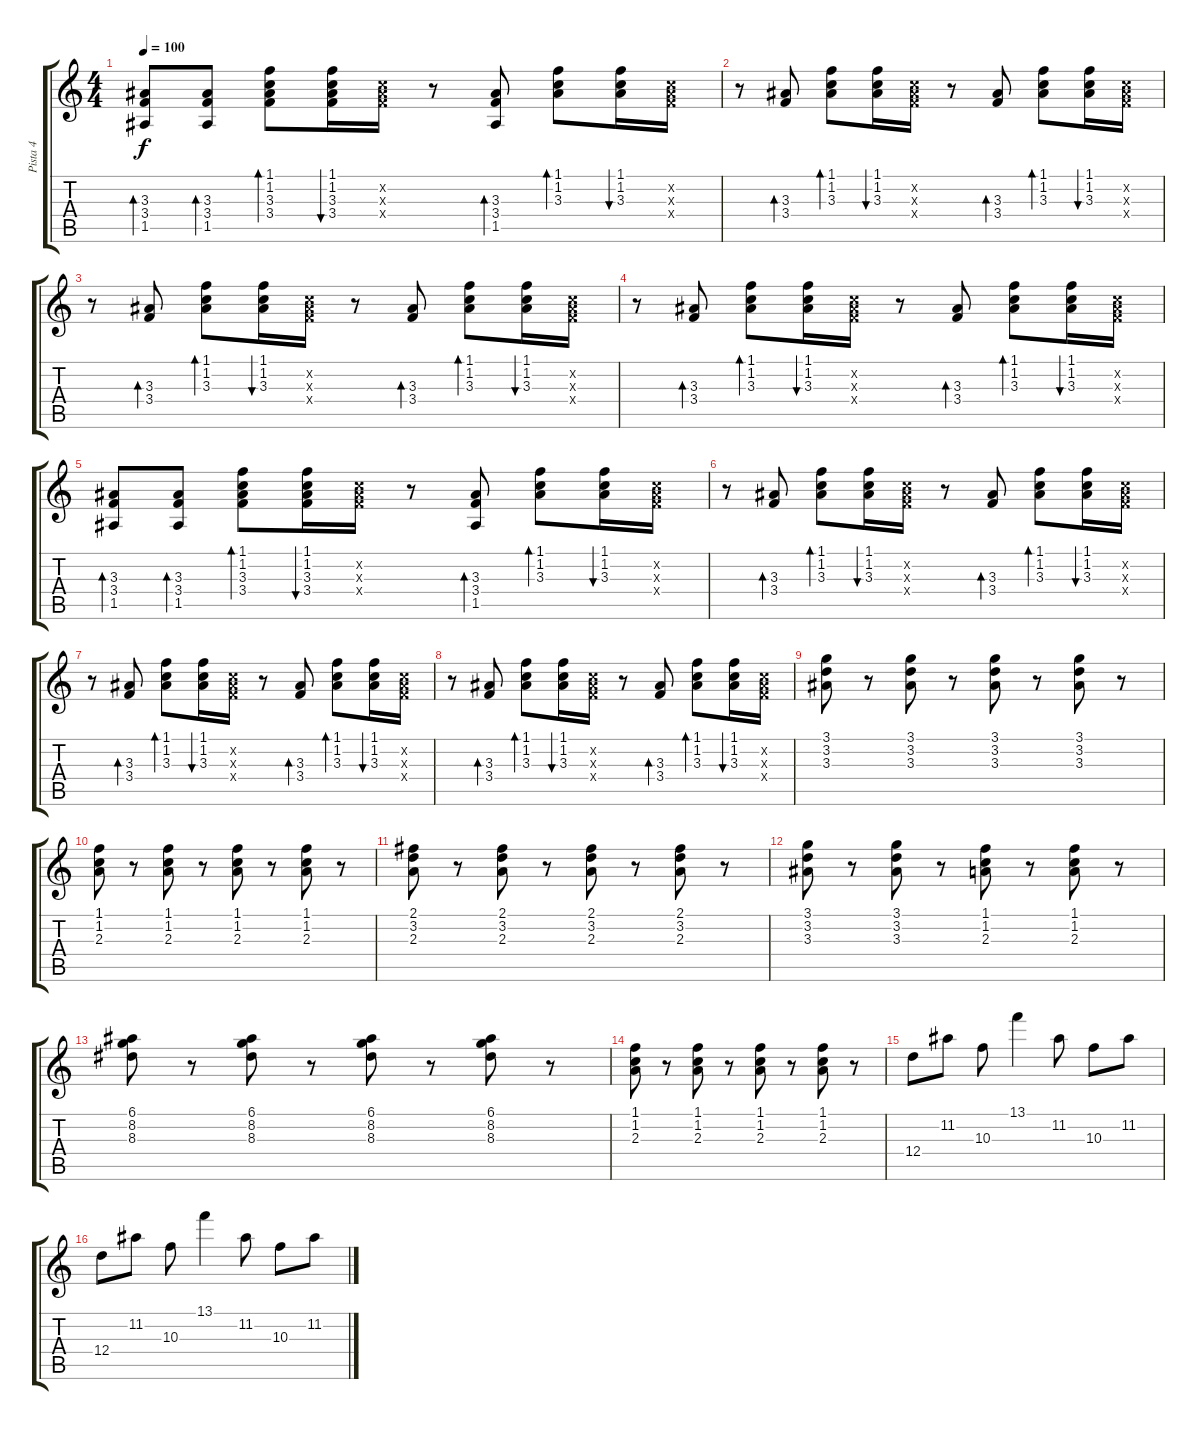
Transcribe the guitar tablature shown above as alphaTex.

\track ("Pista 4" "Pista 4") {instrument electricguitarclean}
\staff {score tabs}
\tuning (E4 B3 G3 D3 A2 E2) {hide}
\ts (4 4)
\tempo 100
\clef g2
\ks c
(3.3 3.4 1.5).8{bd 30 dy f} (3.3 3.4 1.5).8{bd 30} (1.1 1.2 3.3 3.4).8{bd 30} (1.1 1.2 3.3 3.4).16{bu 30} (1.2{x} 3.3{x} 3.4{x}).16 r.8 (3.3 3.4 1.5).8{bd 30} (1.1 1.2 3.3).8{bd 30} (1.1 1.2 3.3).16{bu 30} (1.2{x} 3.3{x} 3.4{x}).16 |
r.8 (3.3 3.4).8{bd 30} (1.1 1.2 3.3).8{bd 30} (1.1 1.2 3.3).16{bu 30} (1.2{x} 3.3{x} 3.4{x}).16 r.8 (3.3 3.4).8{bd 30} (1.1 1.2 3.3).8{bd 30} (1.1 1.2 3.3).16{bu 30} (1.2{x} 3.3{x} 3.4{x}).16 |
r.8 (3.3 3.4).8{bd 30} (1.1 1.2 3.3).8{bd 30} (1.1 1.2 3.3).16{bu 30} (1.2{x} 3.3{x} 3.4{x}).16 r.8 (3.3 3.4).8{bd 30} (1.1 1.2 3.3).8{bd 30} (1.1 1.2 3.3).16{bu 30} (1.2{x} 3.3{x} 3.4{x}).16 |
r.8 (3.3 3.4).8{bd 30} (1.1 1.2 3.3).8{bd 30} (1.1 1.2 3.3).16{bu 30} (1.2{x} 3.3{x} 3.4{x}).16 r.8 (3.3 3.4).8{bd 30} (1.1 1.2 3.3).8{bd 30} (1.1 1.2 3.3).16{bu 30} (1.2{x} 3.3{x} 3.4{x}).16 |
(3.3 3.4 1.5).8{bd 30} (3.3 3.4 1.5).8{bd 30} (1.1 1.2 3.3 3.4).8{bd 30} (1.1 1.2 3.3 3.4).16{bu 30} (1.2{x} 3.3{x} 3.4{x}).16 r.8 (3.3 3.4 1.5).8{bd 30} (1.1 1.2 3.3).8{bd 30} (1.1 1.2 3.3).16{bu 30} (1.2{x} 3.3{x} 3.4{x}).16 |
r.8 (3.3 3.4).8{bd 30} (1.1 1.2 3.3).8{bd 30} (1.1 1.2 3.3).16{bu 30} (1.2{x} 3.3{x} 3.4{x}).16 r.8 (3.3 3.4).8{bd 30} (1.1 1.2 3.3).8{bd 30} (1.1 1.2 3.3).16{bu 30} (1.2{x} 3.3{x} 3.4{x}).16 |
r.8 (3.3 3.4).8{bd 30} (1.1 1.2 3.3).8{bd 30} (1.1 1.2 3.3).16{bu 30} (1.2{x} 3.3{x} 3.4{x}).16 r.8 (3.3 3.4).8{bd 30} (1.1 1.2 3.3).8{bd 30} (1.1 1.2 3.3).16{bu 30} (1.2{x} 3.3{x} 3.4{x}).16 |
r.8 (3.3 3.4).8{bd 30} (1.1 1.2 3.3).8{bd 30} (1.1 1.2 3.3).16{bu 30} (1.2{x} 3.3{x} 3.4{x}).16 r.8 (3.3 3.4).8{bd 30} (1.1 1.2 3.3).8{bd 30} (1.1 1.2 3.3).16{bu 30} (1.2{x} 3.3{x} 3.4{x}).16 |
(3.1 3.2 3.3).8 r.8 (3.1 3.2 3.3).8 r.8 (3.1 3.2 3.3).8 r.8 (3.1 3.2 3.3).8 r.8 |
(1.1 1.2 2.3).8 r.8 (1.1 1.2 2.3).8 r.8 (1.1 1.2 2.3).8 r.8 (1.1 1.2 2.3).8 r.8 |
(2.1 3.2 2.3).8 r.8 (2.1 3.2 2.3).8 r.8 (2.1 3.2 2.3).8 r.8 (2.1 3.2 2.3).8 r.8 |
(3.1 3.2 3.3).8 r.8 (3.1 3.2 3.3).8 r.8 (1.1 1.2 2.3).8 r.8 (1.1 1.2 2.3).8 r.8 |
(6.1 8.2 8.3).8 r.8 (6.1 8.2 8.3).8 r.8 (6.1 8.2 8.3).8 r.8 (6.1 8.2 8.3).8 r.8 |
(1.1 1.2 2.3).8 r.8 (1.1 1.2 2.3).8 r.8 (1.1 1.2 2.3).8 r.8 (1.1 1.2 2.3).8 r.8 |
12.4.8{volume 12} 11.2.8 10.3.8 13.1.4 11.2.8 10.3.8 11.2.8 |
12.4.8 11.2.8 10.3.8 13.1.4 11.2.8 10.3.8 11.2.8
